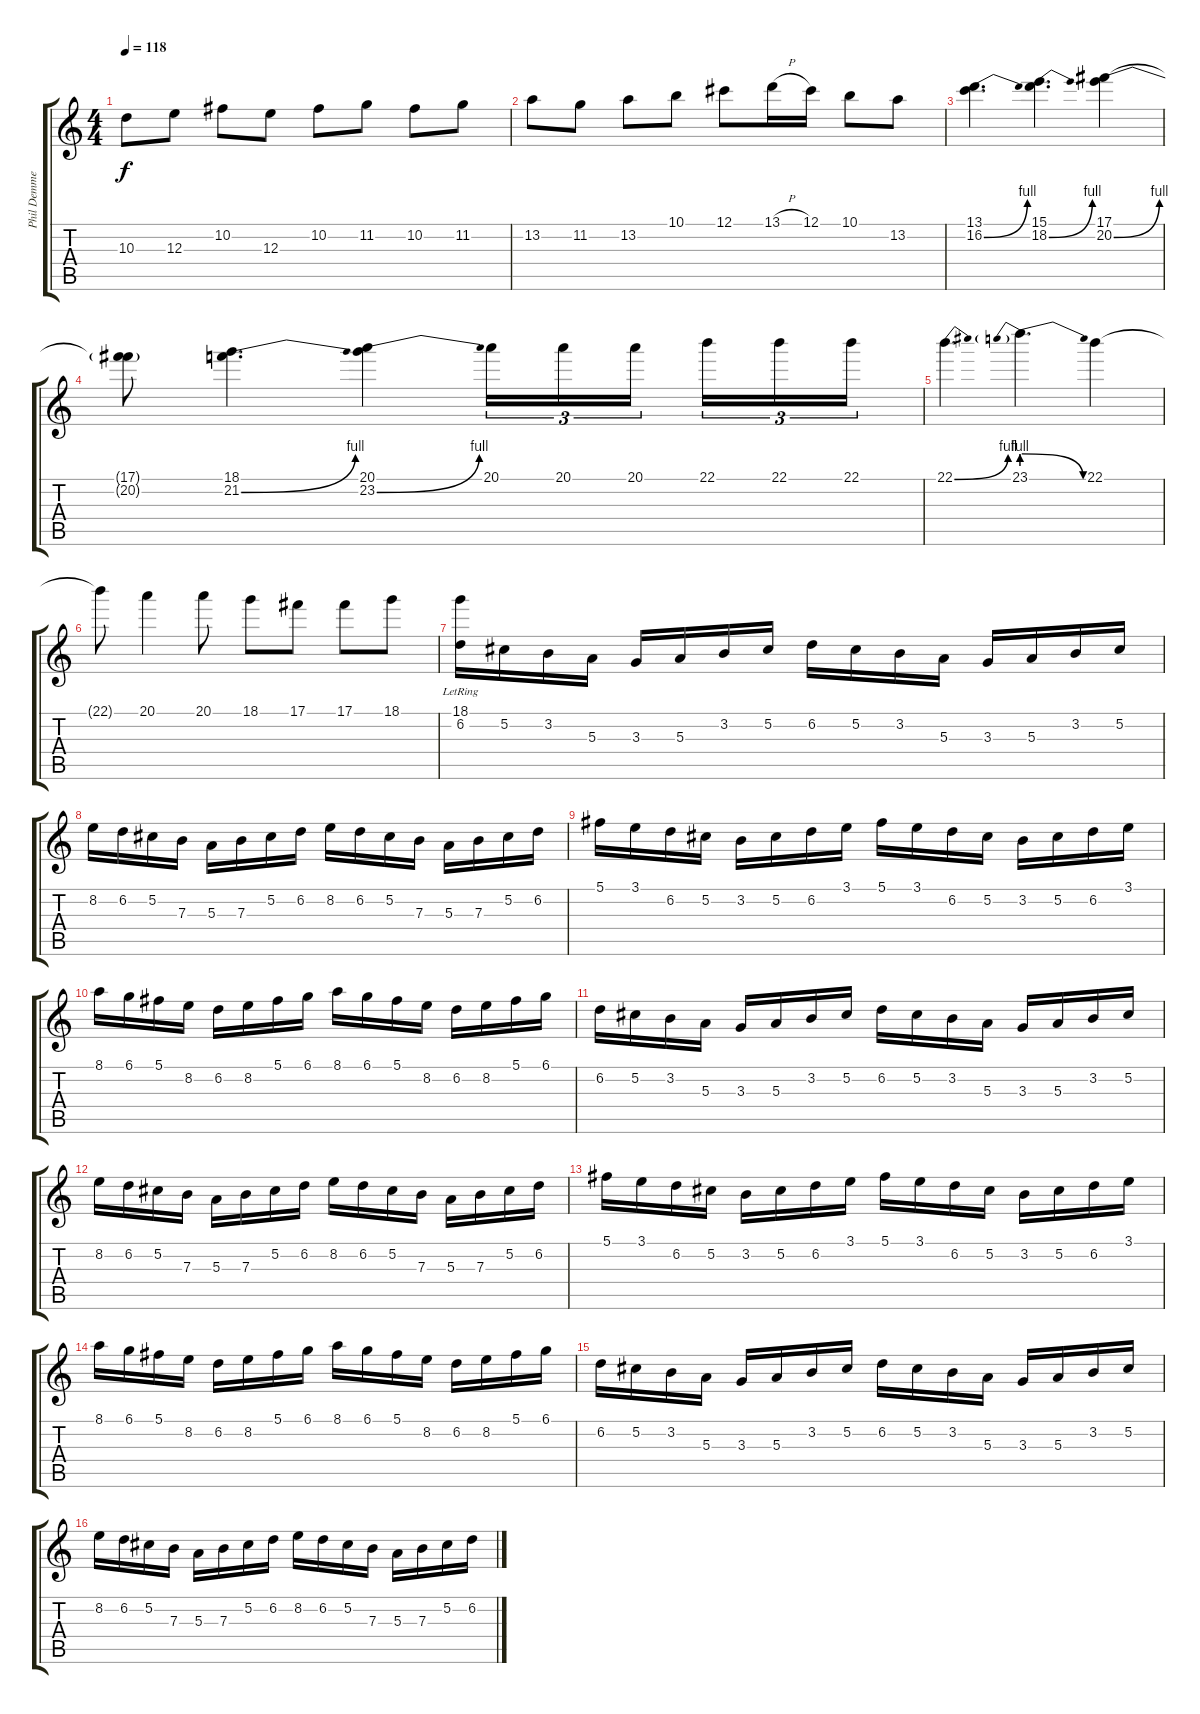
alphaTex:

\track ("Phil Demmel" "Phil Demme") {instrument electricguitarclean}
\staff {score tabs}
\tuning (Db4 Ab3 E3 B2 Gb2 B1) {hide}
\ts (4 4)
\tempo 118
\clef g2
\ks c
10.3.8{dy f} 12.3.8 10.2.8 12.3.8 10.2.8 11.2.8 10.2.8 11.2.8 |
13.2.8 11.2.8 13.2.8 10.1.8 12.1.8 13.1{h}.16 12.1.16 10.1.8 13.2.8 |
(13.1 16.2{be (bend 0 0 60 4)}).4{d} (15.1 18.2{be (bend 0 0 60 4)}).4{d} (17.1 20.2{be (bend 0 0 60 4)}).4 |
(17.1{t} 20.2{t}).8 (18.1 21.2{be (bend 0 0 60 4)}).4{d} (20.1 23.2{be (bend 0 0 60 4)}).4 20.1.16{tu (3 2)} 20.1.16{tu (3 2)} 20.1.16{tu (3 2) beam splitsecondary} 22.1.16{tu (3 2)} 22.1.16{tu (3 2)} 22.1.16{tu (3 2)} |
22.1{be (bend 0 0 60 4)}.4{d} 23.1{be (prebendrelease 0 4 60 0)}.4{d} 22.1.4 |
22.1{t}.8 20.1.4 20.1.8 18.1.8 17.1.8 17.1.8 18.1.8 |
(18.1{lr} 6.2).16 5.2.16 3.2.16 5.3.16 3.3.16 5.3.16 3.2.16 5.2.16 6.2.16 5.2.16 3.2.16 5.3.16 3.3.16 5.3.16 3.2.16 5.2.16 |
8.2.16 6.2.16 5.2.16 7.3.16 5.3.16 7.3.16 5.2.16 6.2.16 8.2.16 6.2.16 5.2.16 7.3.16 5.3.16 7.3.16 5.2.16 6.2.16 |
5.1.16 3.1.16 6.2.16 5.2.16 3.2.16 5.2.16 6.2.16 3.1.16 5.1.16 3.1.16 6.2.16 5.2.16 3.2.16 5.2.16 6.2.16 3.1.16 |
8.1.16 6.1.16 5.1.16 8.2.16 6.2.16 8.2.16 5.1.16 6.1.16 8.1.16 6.1.16 5.1.16 8.2.16 6.2.16 8.2.16 5.1.16 6.1.16 |
6.2.16 5.2.16 3.2.16 5.3.16 3.3.16 5.3.16 3.2.16 5.2.16 6.2.16 5.2.16 3.2.16 5.3.16 3.3.16 5.3.16 3.2.16 5.2.16 |
8.2.16 6.2.16 5.2.16 7.3.16 5.3.16 7.3.16 5.2.16 6.2.16 8.2.16 6.2.16 5.2.16 7.3.16 5.3.16 7.3.16 5.2.16 6.2.16 |
5.1.16 3.1.16 6.2.16 5.2.16 3.2.16 5.2.16 6.2.16 3.1.16 5.1.16 3.1.16 6.2.16 5.2.16 3.2.16 5.2.16 6.2.16 3.1.16 |
8.1.16 6.1.16 5.1.16 8.2.16 6.2.16 8.2.16 5.1.16 6.1.16 8.1.16 6.1.16 5.1.16 8.2.16 6.2.16 8.2.16 5.1.16 6.1.16 |
6.2.16 5.2.16 3.2.16 5.3.16 3.3.16 5.3.16 3.2.16 5.2.16 6.2.16 5.2.16 3.2.16 5.3.16 3.3.16 5.3.16 3.2.16 5.2.16 |
8.2.16 6.2.16 5.2.16 7.3.16 5.3.16 7.3.16 5.2.16 6.2.16 8.2.16 6.2.16 5.2.16 7.3.16 5.3.16 7.3.16 5.2.16 6.2.16
